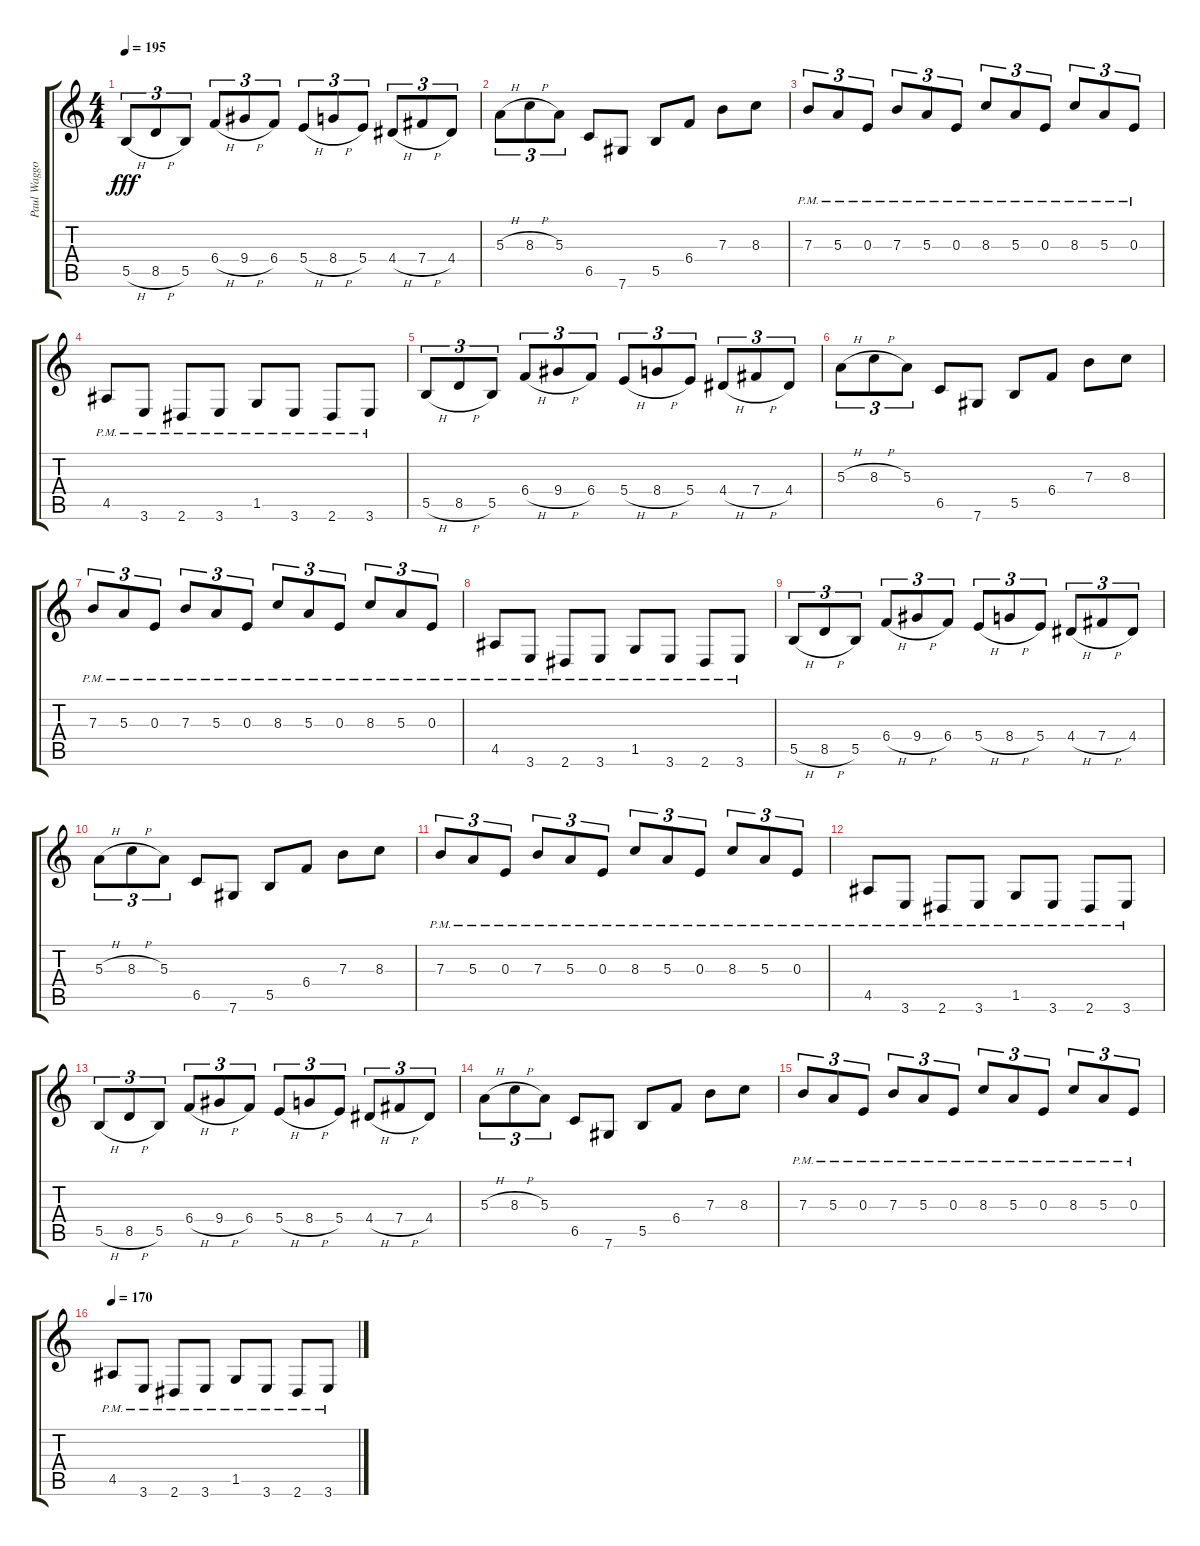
\track ("Paul Waggoner" "Paul Waggo") {instrument distortionguitar}
\staff {score tabs}
\tuning (Db4 Ab3 E3 B2 Gb2 Db2) {hide}
\ts (4 4)
\tempo 195
\clef g2
\ks c
5.5{h}.8{tu (3 2) dy fff} 8.5{h}.8{tu (3 2)} 5.5.8{tu (3 2)} 6.4{h}.8{tu (3 2)} 9.4{h}.8{tu (3 2)} 6.4.8{tu (3 2)} 5.4{h}.8{tu (3 2)} 8.4{h}.8{tu (3 2)} 5.4.8{tu (3 2)} 4.4{h}.8{tu (3 2)} 7.4{h}.8{tu (3 2)} 4.4.8{tu (3 2)} |
5.3{h}.8{tu (3 2)} 8.3{h}.8{tu (3 2)} 5.3.8{tu (3 2)} 6.5.8 7.6.8 5.5.8 6.4.8 7.3.8 8.3.8 |
7.3{pm}.8{tu (3 2)} 5.3{pm}.8{tu (3 2)} 0.3{pm}.8{tu (3 2)} 7.3{pm}.8{tu (3 2)} 5.3{pm}.8{tu (3 2)} 0.3{pm}.8{tu (3 2)} 8.3{pm}.8{tu (3 2)} 5.3{pm}.8{tu (3 2)} 0.3{pm}.8{tu (3 2)} 8.3{pm}.8{tu (3 2)} 5.3{pm}.8{tu (3 2)} 0.3{pm}.8{tu (3 2)} |
4.5{pm}.8 3.6{pm}.8 2.6{pm}.8 3.6{pm}.8 1.5{pm}.8 3.6{pm}.8 2.6{pm}.8 3.6{pm}.8 |
5.5{h}.8{tu (3 2)} 8.5{h}.8{tu (3 2)} 5.5.8{tu (3 2)} 6.4{h}.8{tu (3 2)} 9.4{h}.8{tu (3 2)} 6.4.8{tu (3 2)} 5.4{h}.8{tu (3 2)} 8.4{h}.8{tu (3 2)} 5.4.8{tu (3 2)} 4.4{h}.8{tu (3 2)} 7.4{h}.8{tu (3 2)} 4.4.8{tu (3 2)} |
5.3{h}.8{tu (3 2)} 8.3{h}.8{tu (3 2)} 5.3.8{tu (3 2)} 6.5.8 7.6.8 5.5.8 6.4.8 7.3.8 8.3.8 |
7.3{pm}.8{tu (3 2)} 5.3{pm}.8{tu (3 2)} 0.3{pm}.8{tu (3 2)} 7.3{pm}.8{tu (3 2)} 5.3{pm}.8{tu (3 2)} 0.3{pm}.8{tu (3 2)} 8.3{pm}.8{tu (3 2)} 5.3{pm}.8{tu (3 2)} 0.3{pm}.8{tu (3 2)} 8.3{pm}.8{tu (3 2)} 5.3{pm}.8{tu (3 2)} 0.3{pm}.8{tu (3 2)} |
4.5{pm}.8 3.6{pm}.8 2.6{pm}.8 3.6{pm}.8 1.5{pm}.8 3.6{pm}.8 2.6{pm}.8 3.6{pm}.8 |
5.5{h}.8{tu (3 2)} 8.5{h}.8{tu (3 2)} 5.5.8{tu (3 2)} 6.4{h}.8{tu (3 2)} 9.4{h}.8{tu (3 2)} 6.4.8{tu (3 2)} 5.4{h}.8{tu (3 2)} 8.4{h}.8{tu (3 2)} 5.4.8{tu (3 2)} 4.4{h}.8{tu (3 2)} 7.4{h}.8{tu (3 2)} 4.4.8{tu (3 2)} |
5.3{h}.8{tu (3 2)} 8.3{h}.8{tu (3 2)} 5.3.8{tu (3 2)} 6.5.8 7.6.8 5.5.8 6.4.8 7.3.8 8.3.8 |
7.3{pm}.8{tu (3 2)} 5.3{pm}.8{tu (3 2)} 0.3{pm}.8{tu (3 2)} 7.3{pm}.8{tu (3 2)} 5.3{pm}.8{tu (3 2)} 0.3{pm}.8{tu (3 2)} 8.3{pm}.8{tu (3 2)} 5.3{pm}.8{tu (3 2)} 0.3{pm}.8{tu (3 2)} 8.3{pm}.8{tu (3 2)} 5.3{pm}.8{tu (3 2)} 0.3{pm}.8{tu (3 2)} |
4.5{pm}.8 3.6{pm}.8 2.6{pm}.8 3.6{pm}.8 1.5{pm}.8 3.6{pm}.8 2.6{pm}.8 3.6{pm}.8 |
5.5{h}.8{tu (3 2)} 8.5{h}.8{tu (3 2)} 5.5.8{tu (3 2)} 6.4{h}.8{tu (3 2)} 9.4{h}.8{tu (3 2)} 6.4.8{tu (3 2)} 5.4{h}.8{tu (3 2)} 8.4{h}.8{tu (3 2)} 5.4.8{tu (3 2)} 4.4{h}.8{tu (3 2)} 7.4{h}.8{tu (3 2)} 4.4.8{tu (3 2)} |
5.3{h}.8{tu (3 2)} 8.3{h}.8{tu (3 2)} 5.3.8{tu (3 2)} 6.5.8 7.6.8 5.5.8 6.4.8 7.3.8 8.3.8 |
7.3{pm}.8{tu (3 2)} 5.3{pm}.8{tu (3 2)} 0.3{pm}.8{tu (3 2)} 7.3{pm}.8{tu (3 2)} 5.3{pm}.8{tu (3 2)} 0.3{pm}.8{tu (3 2)} 8.3{pm}.8{tu (3 2)} 5.3{pm}.8{tu (3 2)} 0.3{pm}.8{tu (3 2)} 8.3{pm}.8{tu (3 2)} 5.3{pm}.8{tu (3 2)} 0.3{pm}.8{tu (3 2)} |
\tempo 170
4.5{pm}.8 3.6{pm}.8 2.6{pm}.8 3.6{pm}.8 1.5{pm}.8 3.6{pm}.8 2.6{pm}.8 3.6{pm}.8
